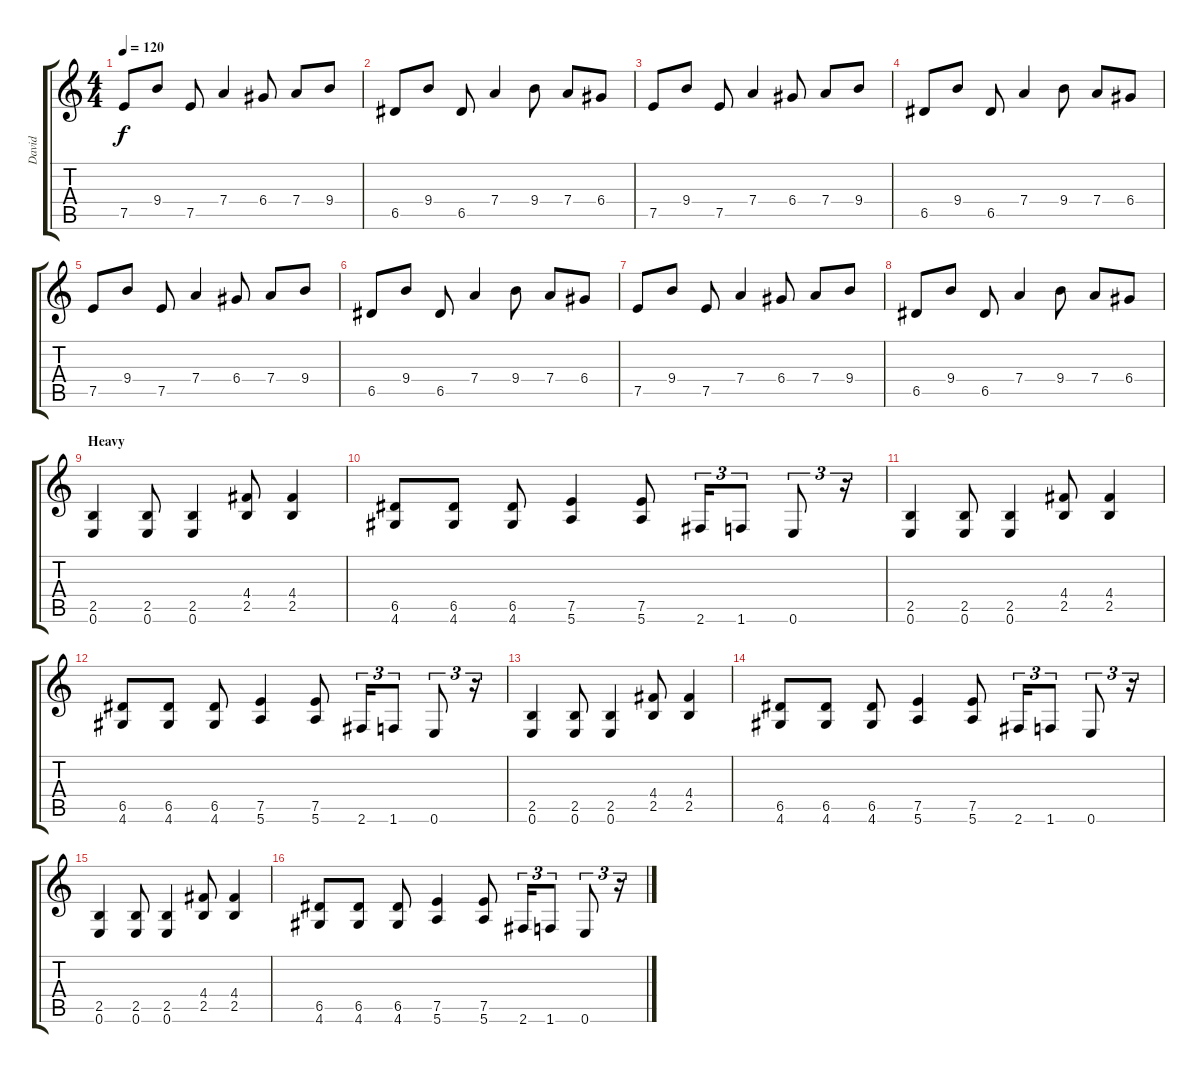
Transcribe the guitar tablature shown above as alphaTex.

\track ("David" "David") {instrument distortionguitar}
\staff {score tabs}
\tuning (E4 B3 G3 D3 A2 E2) {hide}
\ts (4 4)
\tempo 120
\clef g2
\ks c
7.5.8{dy f instrument distortionguitar} 9.4.8 7.5.8 7.4.4 6.4.8 7.4.8 9.4.8 |
6.5.8 9.4.8 6.5.8 7.4.4 9.4.8 7.4.8 6.4.8 |
7.5.8 9.4.8 7.5.8 7.4.4 6.4.8 7.4.8 9.4.8 |
6.5.8 9.4.8 6.5.8 7.4.4 9.4.8 7.4.8 6.4.8 |
7.5.8 9.4.8 7.5.8 7.4.4 6.4.8 7.4.8 9.4.8 |
6.5.8 9.4.8 6.5.8 7.4.4 9.4.8 7.4.8 6.4.8 |
7.5.8 9.4.8 7.5.8 7.4.4 6.4.8 7.4.8 9.4.8 |
6.5.8 9.4.8 6.5.8 7.4.4 9.4.8 7.4.8 6.4.8 |
\section ("" "Heavy")
(2.5 0.6).4 (2.5 0.6).8 (2.5 0.6).4 (4.4 2.5).8 (4.4 2.5).4 |
(6.5 4.6).8 (6.5 4.6).8 (6.5 4.6).8 (7.5 5.6).4 (7.5 5.6).8 2.6.16{tu (3 2)} 1.6.8{tu (3 2)} 0.6.8{tu (3 2)} r.16{tu (3 2)} |
(2.5 0.6).4 (2.5 0.6).8 (2.5 0.6).4 (4.4 2.5).8 (4.4 2.5).4 |
(6.5 4.6).8 (6.5 4.6).8 (6.5 4.6).8 (7.5 5.6).4 (7.5 5.6).8 2.6.16{tu (3 2)} 1.6.8{tu (3 2)} 0.6.8{tu (3 2)} r.16{tu (3 2)} |
(2.5 0.6).4 (2.5 0.6).8 (2.5 0.6).4 (4.4 2.5).8 (4.4 2.5).4 |
(6.5 4.6).8 (6.5 4.6).8 (6.5 4.6).8 (7.5 5.6).4 (7.5 5.6).8 2.6.16{tu (3 2)} 1.6.8{tu (3 2)} 0.6.8{tu (3 2)} r.16{tu (3 2)} |
(2.5 0.6).4 (2.5 0.6).8 (2.5 0.6).4 (4.4 2.5).8 (4.4 2.5).4 |
(6.5 4.6).8 (6.5 4.6).8 (6.5 4.6).8 (7.5 5.6).4 (7.5 5.6).8 2.6.16{tu (3 2)} 1.6.8{tu (3 2)} 0.6.8{tu (3 2)} r.16{tu (3 2)}
